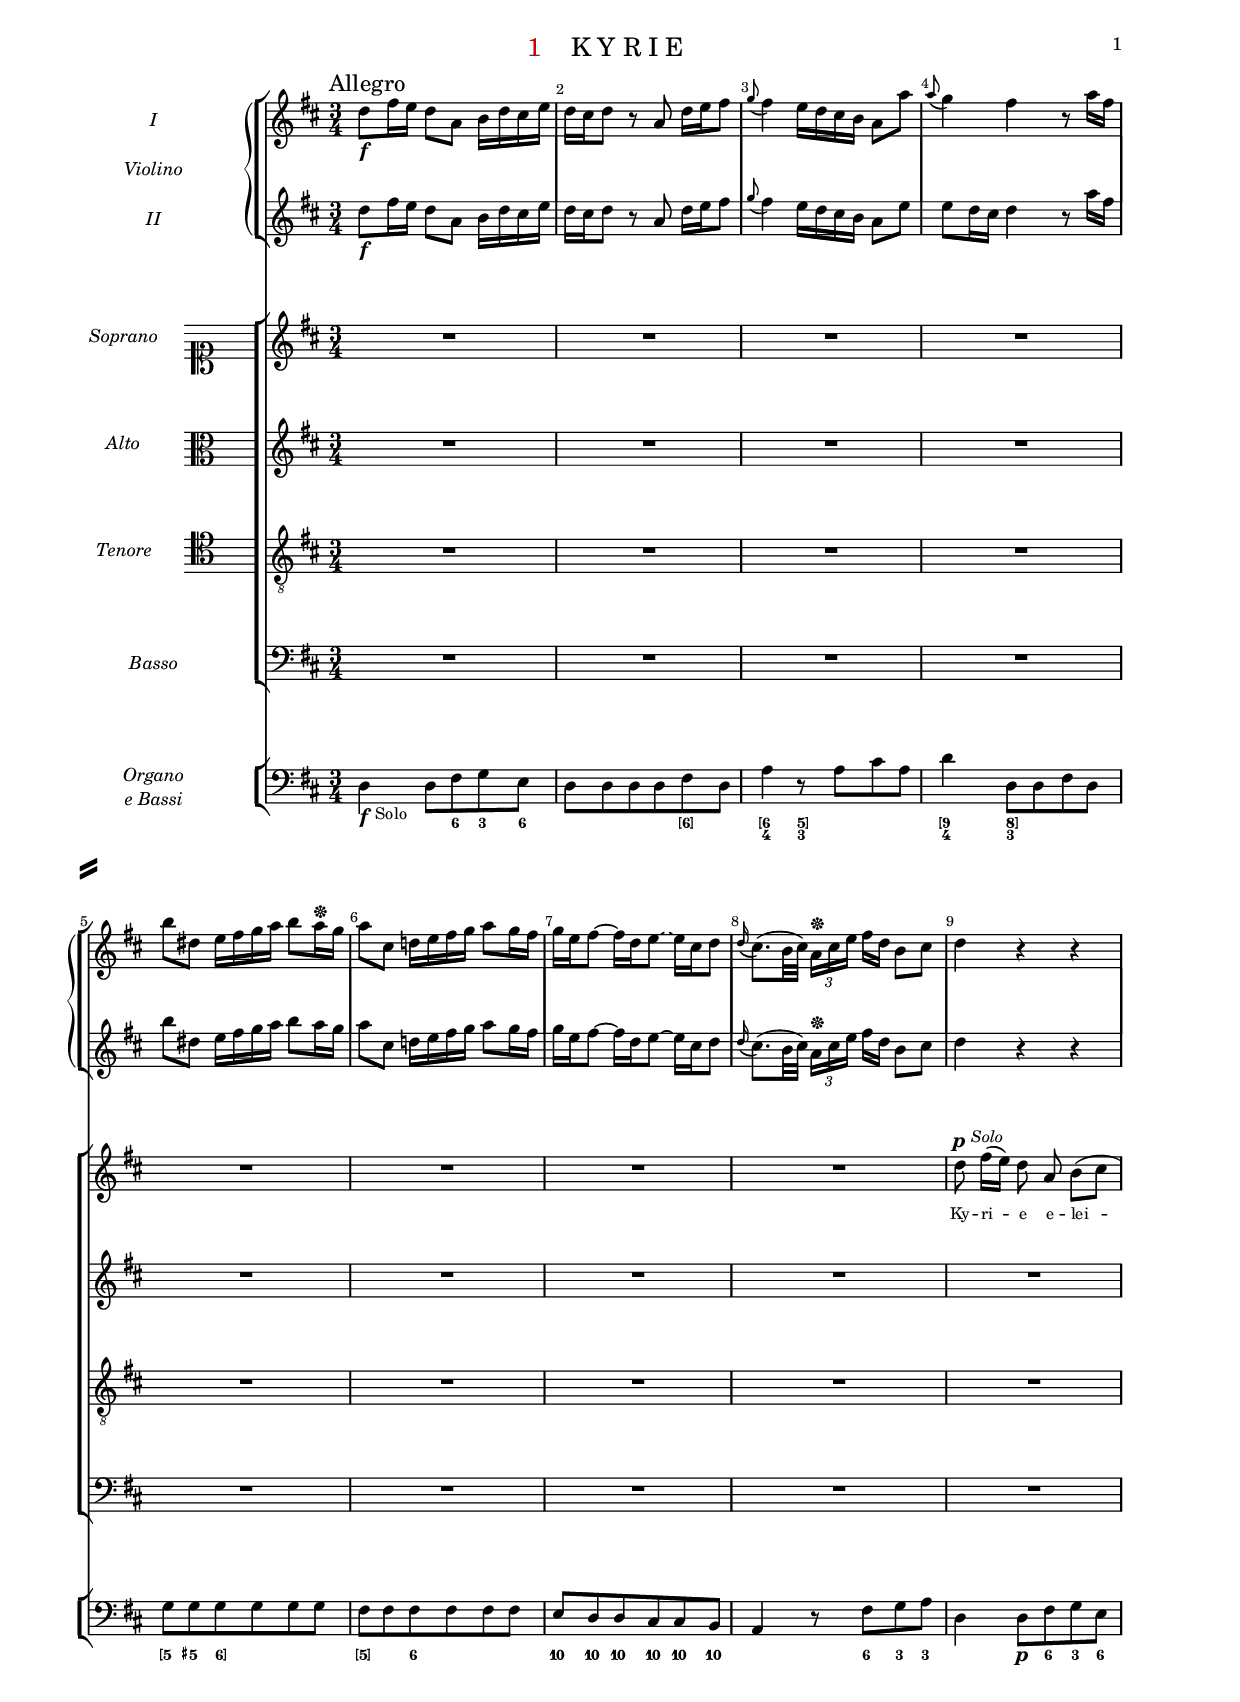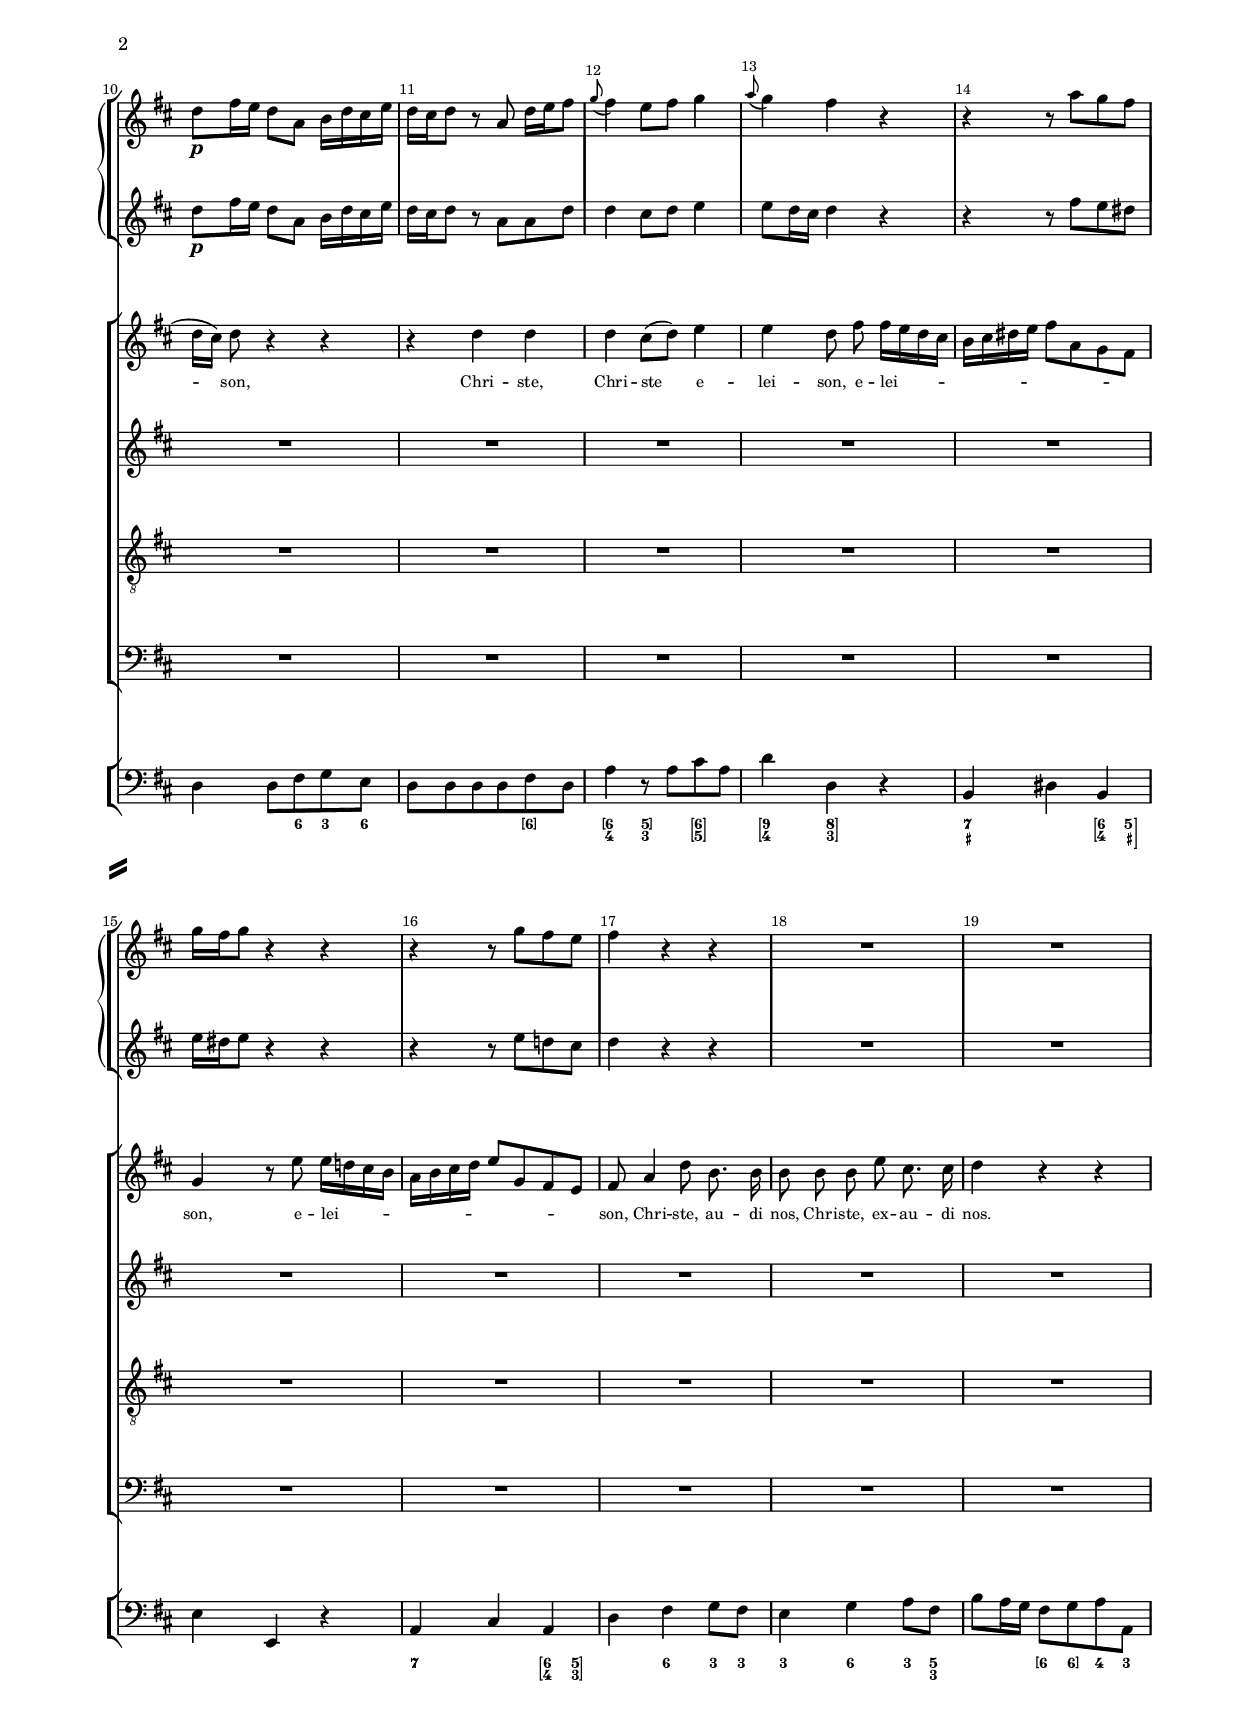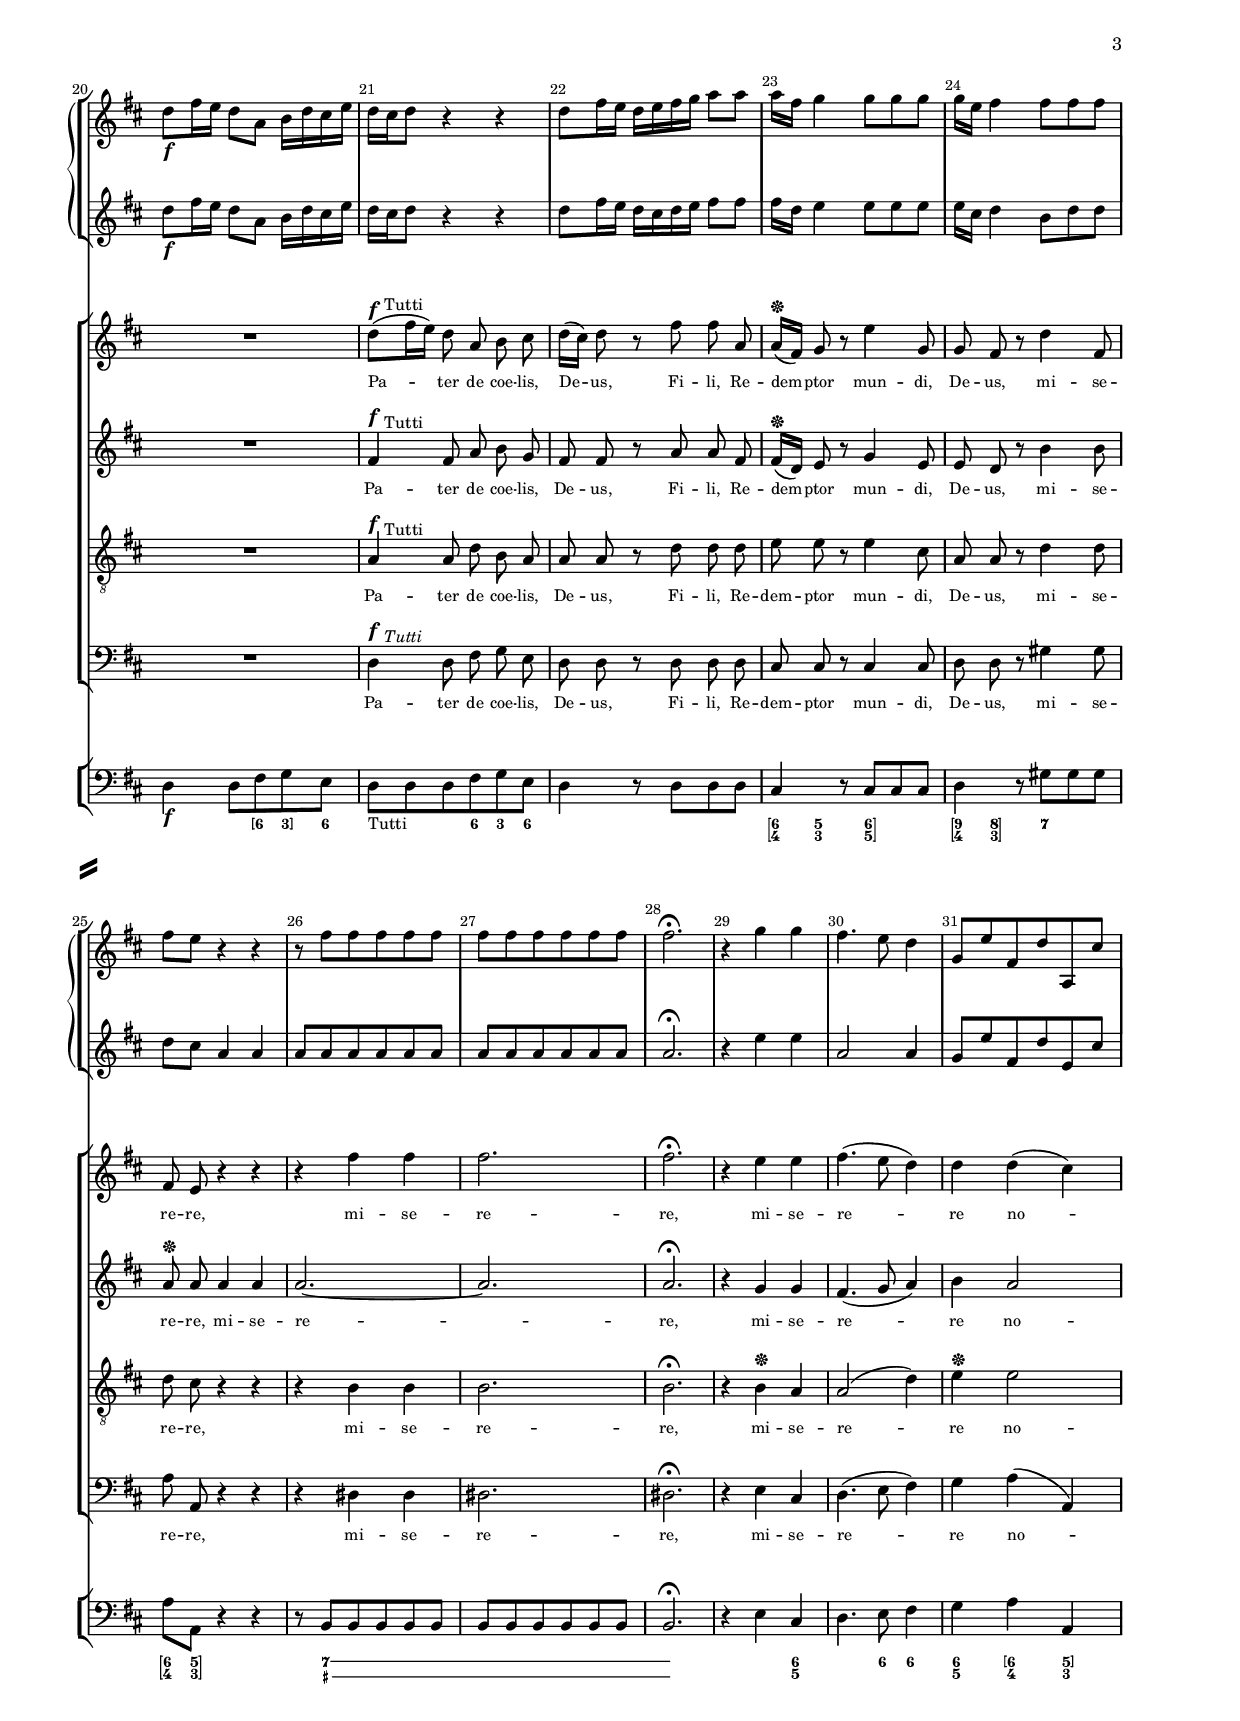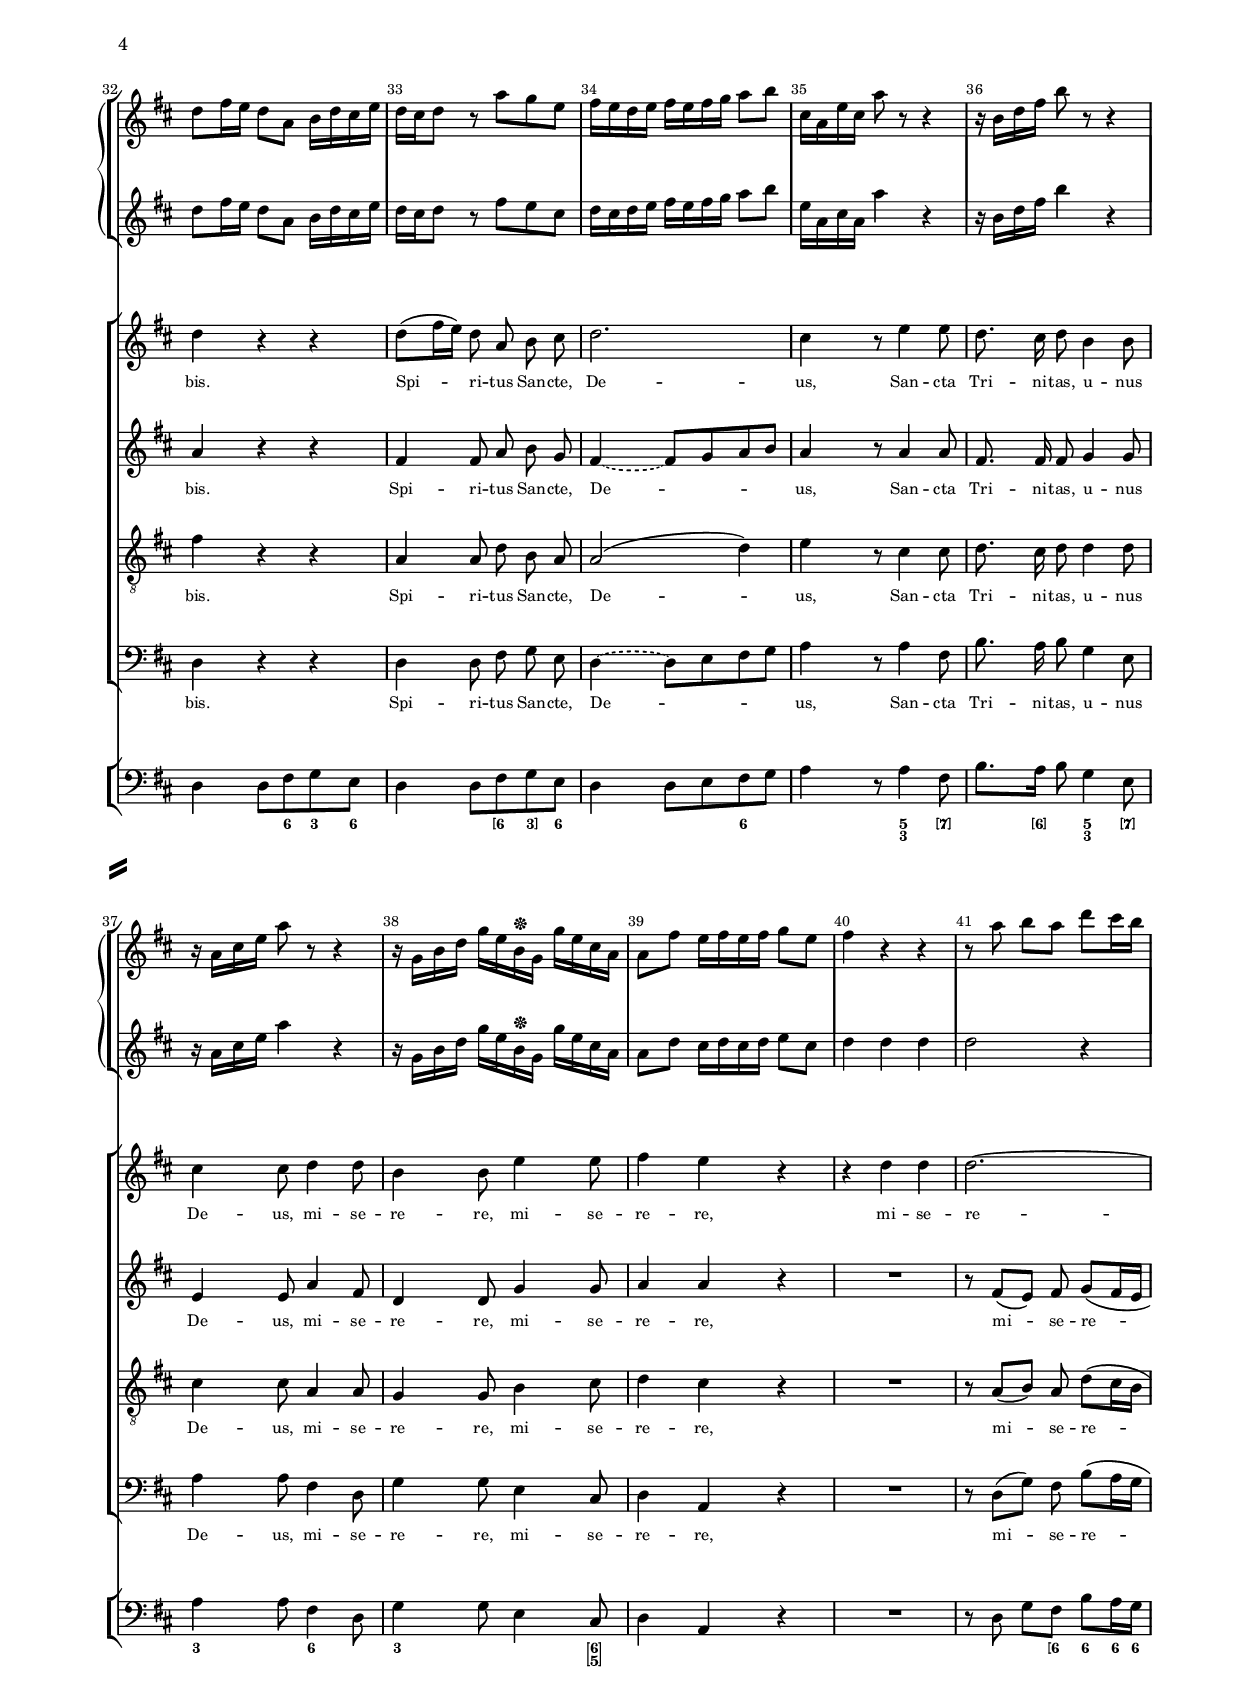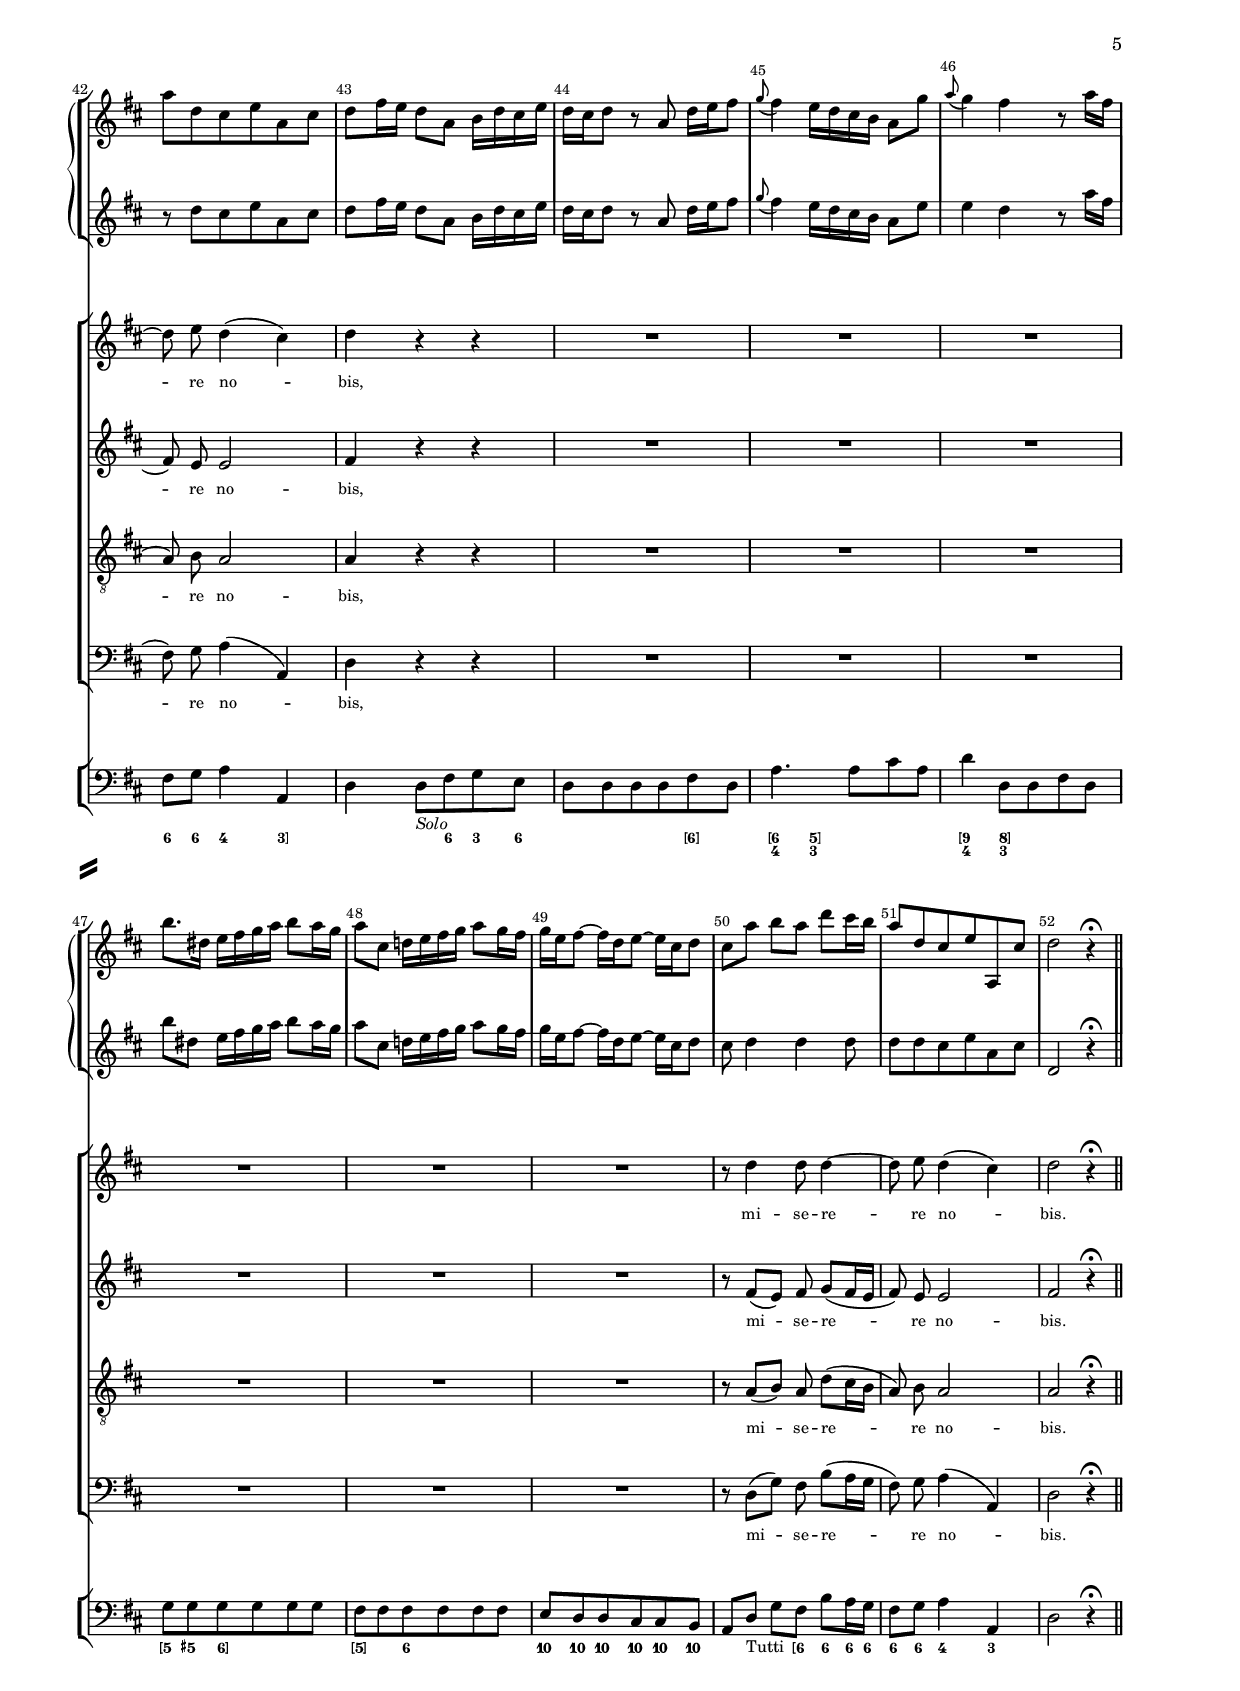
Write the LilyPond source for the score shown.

% (c) 2020 by Wolfgang Esser-Skala.
% This file is licensed under the Creative Commons Attribution-NonCommercial-ShareAlike 4.0 International License.
% To view a copy of this license, visit http://creativecommons.org/licenses/by-nc-sa/4.0/.

\version "2.18.0"

\include "../definitions.ly"

\paper {
	indent = 1\cm
	% #(define (page-post-process layout pages) (ly:create-toc-file layout pages))
	systems-per-page = #2
}

#(set-global-staff-size 15.87)

\book {
	\bookpart {
		\header {
			number = "1"
			title = "K Y R I E"
		}
		\paper { indent = 3\cm }
		\tocSection "1" "Kyrie"
		\score {
			<<
				\new StaffGroup <<
					\new GrandStaff <<
						\set GrandStaff.instrumentName = "Violino"
						\new Staff {
							\set Staff.instrumentName = "I"
							\KyrieViolinoI
						}
						\new Staff {
							\set Staff.instrumentName = "II"
							\KyrieViolinoII
						}
					>>
				>>
				\new ChoirStaff <<
					\new Staff {
						\set Staff.instrumentName = \SopranoIncipit
						\override Staff.InstrumentName.self-alignment-Y = ##f
						\override Staff.InstrumentName.self-alignment-X = #RIGHT
						\new Voice = "Soprano" { \dynamicUp \KyrieSopranoNotes }
					}
					\new Lyrics \lyricsto Soprano \KyrieSopranoLyrics

					\new Staff {
						\set Staff.instrumentName = \AltoIncipit
						\override Staff.InstrumentName.self-alignment-Y = ##f
						\override Staff.InstrumentName.self-alignment-X = #RIGHT
						\new Voice = "Alto" { \dynamicUp \KyrieAltoNotes }
					}
					\new Lyrics \lyricsto Alto \KyrieAltoLyrics

					\new Staff {
						\set Staff.instrumentName = \TenoreIncipit
						\override Staff.InstrumentName.self-alignment-Y = ##f
						\override Staff.InstrumentName.self-alignment-X = #RIGHT
						\new Voice = "Tenore" { \dynamicUp \KyrieTenoreNotes }
					}
					\new Lyrics \lyricsto Tenore \KyrieTenoreLyrics

					\new Staff {
						\set Staff.instrumentName = "Basso"
						\new Voice = "Basso" { \dynamicUp \KyrieBassoNotes }
					}
					\new Lyrics \lyricsto Basso \KyrieBassoLyrics
				>>
				\new StaffGroup <<
					\new Staff {
						\set Staff.instrumentName = \markup { \center-column { "Organo" "e Bassi" } }
						% \transpose c c,
						\KyrieOrgano
					}
				>>
				\new FiguredBass { \KyrieBassFigures }
			>>
			\layout { }
			\midi { \tempo 4 = 100 }
		}
	}
}
